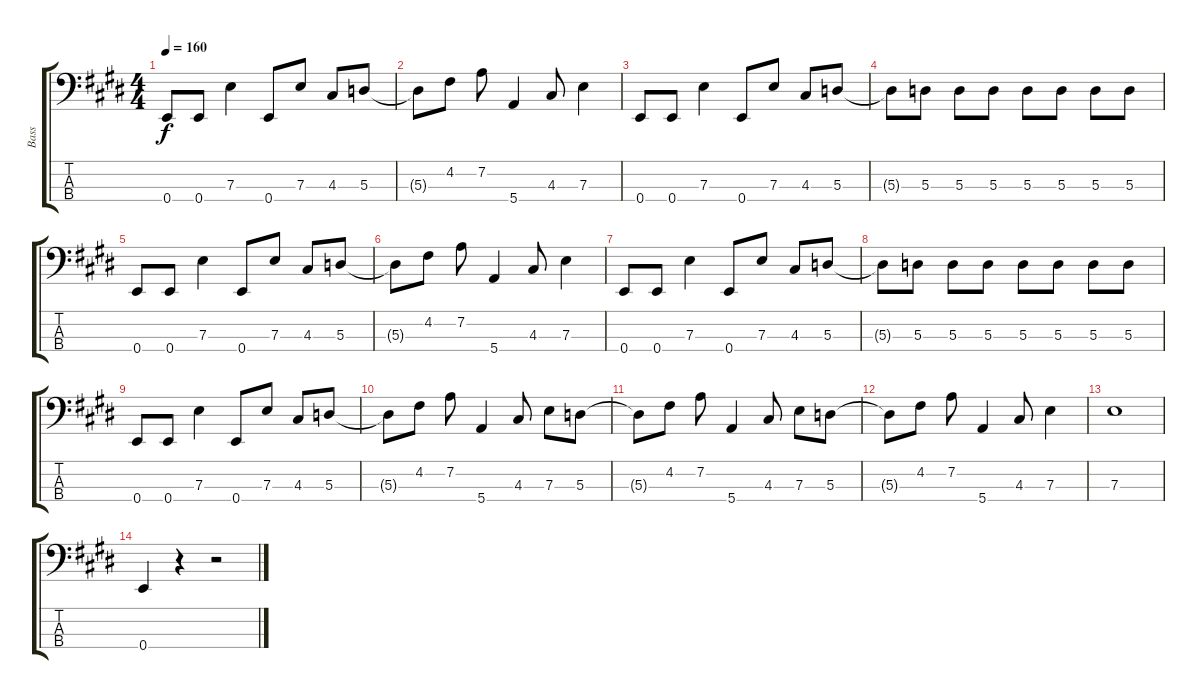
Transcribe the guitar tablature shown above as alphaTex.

\track ("Bass" "Bass") {instrument slapbass1}
\staff {score tabs}
\tuning (G2 D2 A1 E1) {hide}
\ts (4 4)
\tempo 160
\clef f4
\ks e
0.4.8{dy f} 0.4.8 7.3.4 0.4.8 7.3.8 4.3.8 5.3.8 |
5.3{t}.8 4.2.8 7.2.8 5.4.4 4.3.8 7.3.4 |
0.4.8 0.4.8 7.3.4 0.4.8 7.3.8 4.3.8 5.3.8 |
5.3{t}.8 5.3.8 5.3.8 5.3.8 5.3.8 5.3.8 5.3.8 5.3.8 |
0.4.8 0.4.8 7.3.4 0.4.8 7.3.8 4.3.8 5.3.8 |
5.3{t}.8 4.2.8 7.2.8 5.4.4 4.3.8 7.3.4 |
0.4.8 0.4.8 7.3.4 0.4.8 7.3.8 4.3.8 5.3.8 |
5.3{t}.8 5.3.8 5.3.8 5.3.8 5.3.8 5.3.8 5.3.8 5.3.8 |
0.4.8 0.4.8 7.3.4 0.4.8 7.3.8 4.3.8 5.3.8 |
5.3{t}.8 4.2.8 7.2.8 5.4.4 4.3.8 7.3.8 5.3.8 |
5.3{t}.8 4.2.8 7.2.8 5.4.4 4.3.8 7.3.8 5.3.8 |
5.3{t}.8 4.2.8 7.2.8 5.4.4 4.3.8 7.3.4 |
7.3.1 |
0.4.4 r.4 r.2
